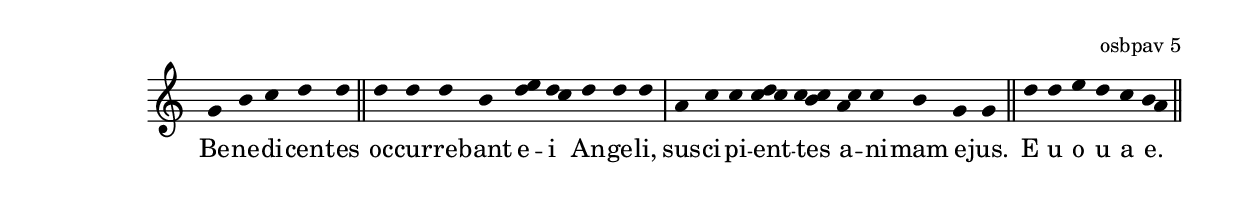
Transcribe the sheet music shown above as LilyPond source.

\version "2.19.32"

\include "../lib/synopsis.ily"

\score {
  \transpose c c' {
    \plainchant
    g4 b c' d' d' \bar "||"
    d' d' d' b \melisma { d' e' } \melisma { d' c' } d' d' d' \bar "|"
    a c' c' \melisma { c' d' c' } \melisma { c' b c' } \melisma { a c' } c' b g g \bar "||"
    d' d' e' d' c' \melisma { b a } \bar "||"
  }
  \addlyrics {
    Be -- ne -- di -- cen -- tes
    oc -- cur -- re -- bant e -- i An -- ge -- li,
    sus -- ci -- pi -- ent -- tes a -- ni -- mam e -- jus.
    E u o u a e.
  }
  \header {
    quid = "antiphona"
    fontes = "osbpav 5"
  }
}

%{
\score {
  \transpose c c' {
    \plainchant

  }
  \addlyrics {

  }
  \header {
    fontes = ""
  }
}
%}